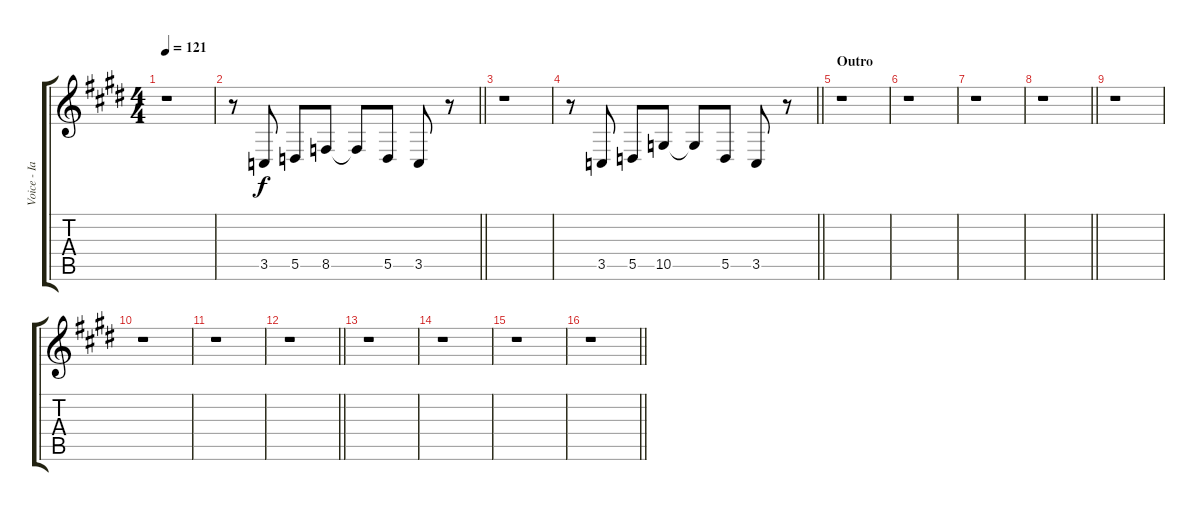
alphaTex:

\track ("Voice - Ian Curtis" "Voice - Ia") {instrument tenorsax}
\staff {score tabs}
\tuning (E4 B3 G3 D3 A2 E2) {hide}
\ts (4 4)
\tempo 121
\clef g2
\ks e
r.1{dy f} |
\barLineRight lightlight
\ks c#minor
r.8 3.5.8 5.5.8 8.5.8 8.5{t}.8 5.5.8 3.5.8 r.8 |
\ks e
r.1 |
\barLineRight lightlight
\ks c#minor
r.8 3.5.8 5.5.8 10.5.8 10.5{t}.8 5.5.8 3.5.8 r.8 |
\section ("" "Outro")
r.1 |
\ks e
r.1 |
\ks c#minor
r.1 |
\barLineRight lightlight
r.1 |
r.1 |
\ks e
r.1 |
\ks c#minor
r.1 |
\barLineRight lightlight
r.1 |
r.1 |
\ks e
r.1 |
\ks c#minor
r.1 |
\barLineRight lightlight
r.1
